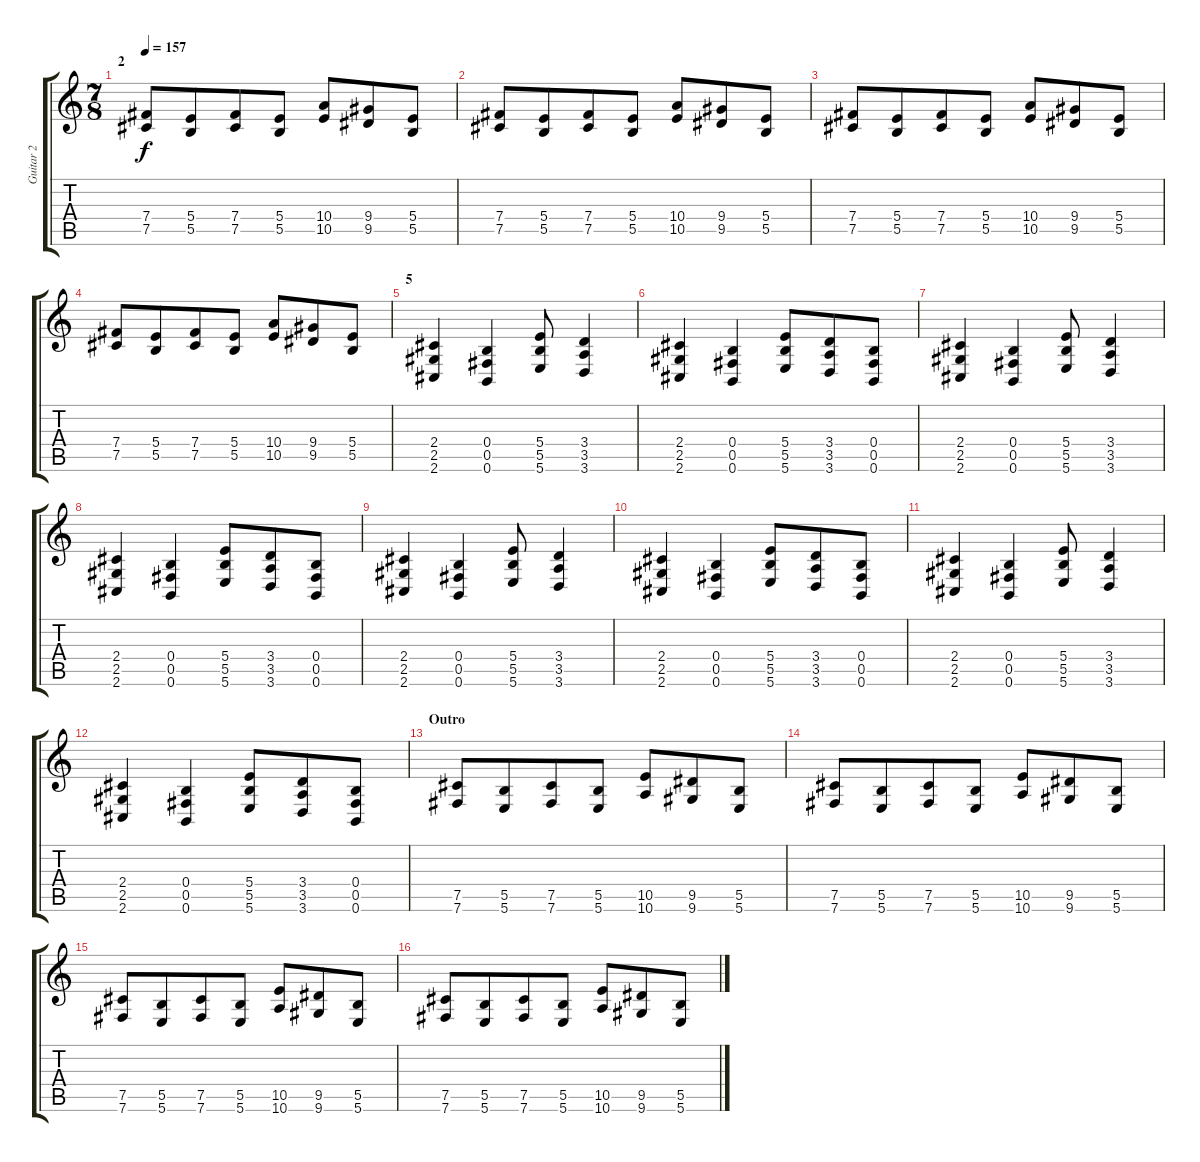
\track ("Guitar 2" "Guitar 2") {instrument distortionguitar}
\staff {score tabs}
\tuning (Db4 Ab3 E3 B2 Gb2 B1) {hide}
\ts (7 8)
\section ("" "2")
\tempo 157
\clef g2
\ks c
(7.4 7.5).8{dy f} (5.4 5.5).8 (7.4 7.5).8 (5.4 5.5).8 (10.4 10.5).8 (9.4 9.5).8 (5.4 5.5).8 |
(7.4 7.5).8 (5.4 5.5).8 (7.4 7.5).8 (5.4 5.5).8 (10.4 10.5).8 (9.4 9.5).8 (5.4 5.5).8 |
(7.4 7.5).8 (5.4 5.5).8 (7.4 7.5).8 (5.4 5.5).8 (10.4 10.5).8 (9.4 9.5).8 (5.4 5.5).8 |
(7.4 7.5).8 (5.4 5.5).8 (7.4 7.5).8 (5.4 5.5).8 (10.4 10.5).8 (9.4 9.5).8 (5.4 5.5).8 |
\section ("" "5")
(2.4 2.5 2.6).4 (0.4 0.5 0.6).4 (5.4 5.5 5.6).8 (3.4 3.5 3.6).4 |
(2.4 2.5 2.6).4 (0.4 0.5 0.6).4 (5.4 5.5 5.6).8 (3.4 3.5 3.6).8 (0.4 0.5 0.6).8 |
(2.4 2.5 2.6).4 (0.4 0.5 0.6).4 (5.4 5.5 5.6).8 (3.4 3.5 3.6).4 |
(2.4 2.5 2.6).4 (0.4 0.5 0.6).4 (5.4 5.5 5.6).8 (3.4 3.5 3.6).8 (0.4 0.5 0.6).8 |
(2.4 2.5 2.6).4 (0.4 0.5 0.6).4 (5.4 5.5 5.6).8 (3.4 3.5 3.6).4 |
(2.4 2.5 2.6).4 (0.4 0.5 0.6).4 (5.4 5.5 5.6).8 (3.4 3.5 3.6).8 (0.4 0.5 0.6).8 |
(2.4 2.5 2.6).4 (0.4 0.5 0.6).4 (5.4 5.5 5.6).8 (3.4 3.5 3.6).4 |
(2.4 2.5 2.6).4 (0.4 0.5 0.6).4 (5.4 5.5 5.6).8 (3.4 3.5 3.6).8 (0.4 0.5 0.6).8 |
\section ("" "Outro")
(7.5 7.6).8 (5.5 5.6).8 (7.5 7.6).8 (5.5 5.6).8 (10.5 10.6).8 (9.5 9.6).8 (5.5 5.6).8 |
(7.5 7.6).8 (5.5 5.6).8 (7.5 7.6).8 (5.5 5.6).8 (10.5 10.6).8 (9.5 9.6).8 (5.5 5.6).8 |
(7.5 7.6).8 (5.5 5.6).8 (7.5 7.6).8 (5.5 5.6).8 (10.5 10.6).8 (9.5 9.6).8 (5.5 5.6).8 |
(7.5 7.6).8 (5.5 5.6).8 (7.5 7.6).8 (5.5 5.6).8 (10.5 10.6).8 (9.5 9.6).8 (5.5 5.6).8
